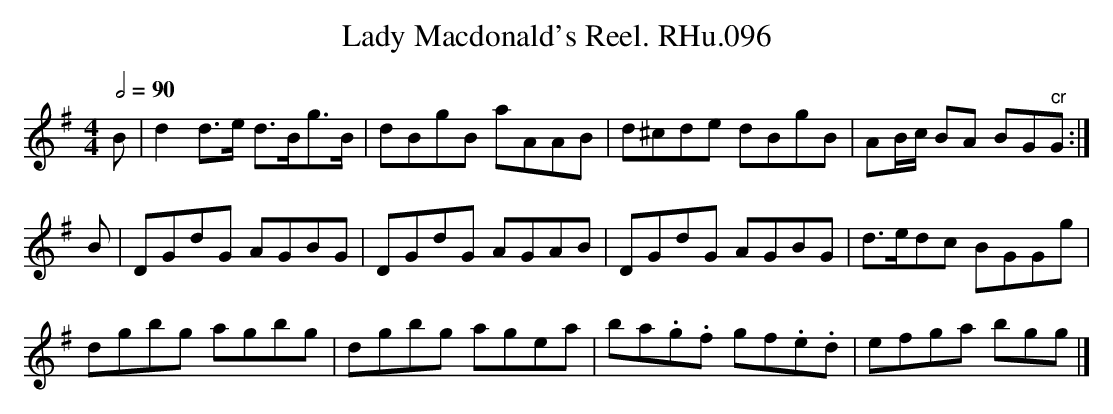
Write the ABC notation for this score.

X:1
T:Lady Macdonald's Reel. RHu.096
M:4/4
L:1/8
Q:1/2=90
K:G
B|d2d>e d>Bg>B|dBgB aAAB|d^cde dBgB|AB/c/ BA BG"cr"G:|
B|DGdG AGBG|DGdG AGAB|DGdG AGBG|d>edc BGGg|
dgbg agbg|dgbg agea|ba.g.f gf.e.d|efga bgg|]
